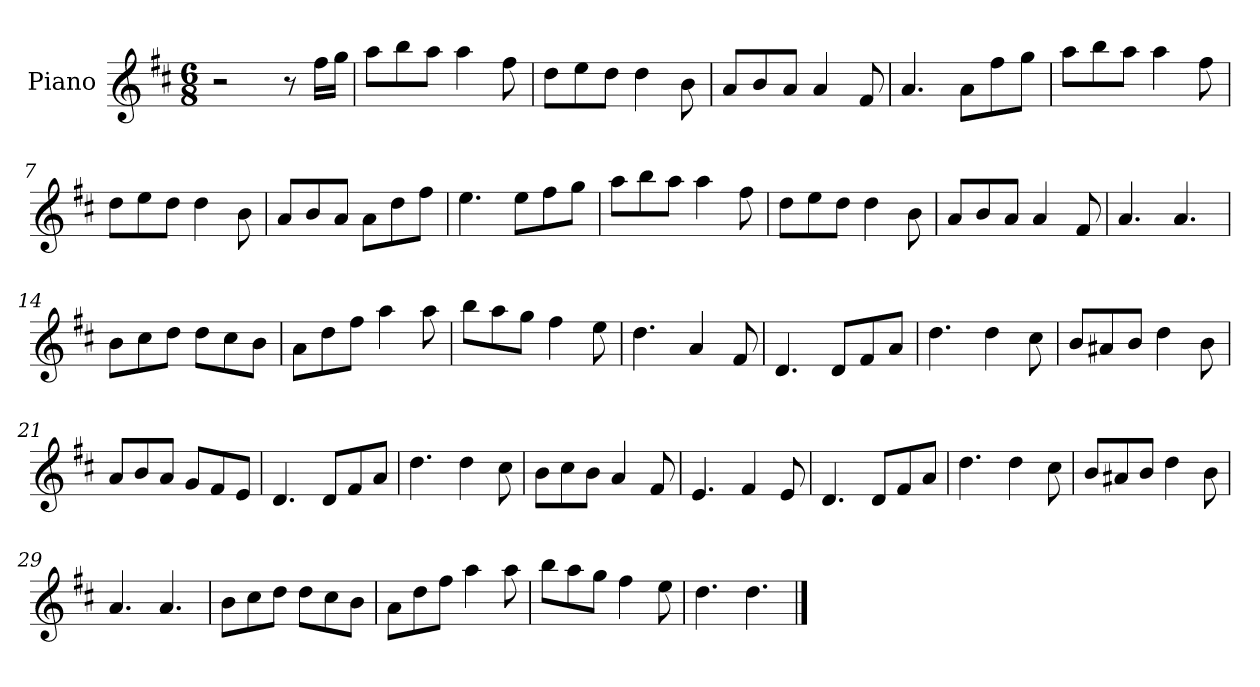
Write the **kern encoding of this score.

**kern
*part1
*staff1
*I"Piano
*I'Pno
*clefG2
*k[f#c#]
*M6/8
=1
2r
8r
16ff#\LL
16gg\JJ
=2
8aa\L
8bb\
8aa\J
4aa\
8ff#\
=3
8dd\L
8ee\
8dd\J
4dd\
8b\
=4
8a/L
8b/
8a/J
4a/
8f#/
=5
4.a/
8a\L
8ff#\
8gg\J
=6
8aa\L
8bb\
8aa\J
4aa\
8ff#\
=7
8dd\L
8ee\
8dd\J
4dd\
8b\
=8
8a/L
8b/
8a/J
8a\L
8dd\
8ff#\J
=9
4.ee\
8ee\L
8ff#\
8gg\J
=10
8aa\L
8bb\
8aa\J
4aa\
8ff#\
=11
8dd\L
8ee\
8dd\J
4dd\
8b\
=12
8a/L
8b/
8a/J
4a/
8f#/
=13
4.a/
4.a/
=14
8b\L
8cc#\
8dd\J
8dd\L
8cc#\
8b\J
=15
8a\L
8dd\
8ff#\J
4aa\
8aa\
=16
8bb\L
8aa\
8gg\J
4ff#\
8ee\
=17
4.dd\
4a/
8f#/
=18
4.d/
8d/L
8f#/
8a/J
=19
4.dd\
4dd\
8cc#\
=20
8b/L
8a#X/
8b/J
4dd\
8b\
=21
8a/L
8b/
8a/J
8g/L
8f#/
8e/J
=22
4.d/
8d/L
8f#/
8a/J
=23
4.dd\
4dd\
8cc#\
=24
8b\L
8cc#\
8b\J
4a/
8f#/
=25
4.e/
4f#/
8e/
=26
4.d/
8d/L
8f#/
8a/J
=27
4.dd\
4dd\
8cc#\
=28
8b/L
8a#X/
8b/J
4dd\
8b\
=29
4.a/
4.a/
=30
8b\L
8cc#\
8dd\J
8dd\L
8cc#\
8b\J
=31
8a\L
8dd\
8ff#\J
4aa\
8aa\
=32
8bb\L
8aa\
8gg\J
4ff#\
8ee\
=33
4.dd\
4.dd\
==
*-
